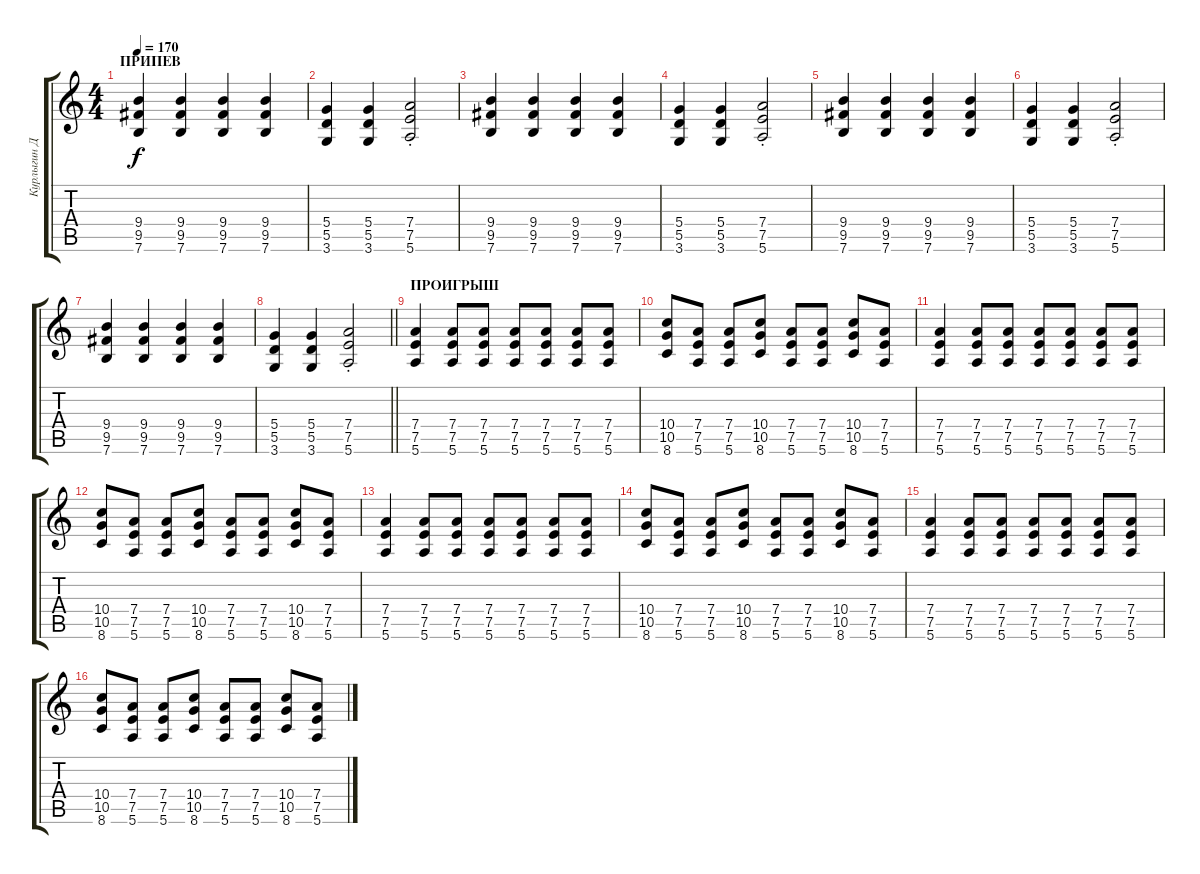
\track ("Курлыгин Дмитрий" "Курлыгин Д") {instrument distortionguitar}
\staff {score tabs}
\tuning (E4 B3 G3 D3 A2 E2) {hide}
\ts (4 4)
\section ("" "ПРИПЕВ")
\tempo 170
\clef g2
\ks c
(9.4 9.5 7.6).4{dy f} (9.4 9.5 7.6).4 (9.4 9.5 7.6).4 (9.4 9.5 7.6).4 |
(5.4 5.5 3.6).4 (5.4 5.5 3.6).4 (7.4{st} 7.5{st} 5.6{st}).2 |
(9.4 9.5 7.6).4 (9.4 9.5 7.6).4 (9.4 9.5 7.6).4 (9.4 9.5 7.6).4 |
(5.4 5.5 3.6).4 (5.4 5.5 3.6).4 (7.4{st} 7.5{st} 5.6{st}).2 |
(9.4 9.5 7.6).4 (9.4 9.5 7.6).4 (9.4 9.5 7.6).4 (9.4 9.5 7.6).4 |
(5.4 5.5 3.6).4 (5.4 5.5 3.6).4 (7.4{st} 7.5{st} 5.6{st}).2 |
(9.4 9.5 7.6).4 (9.4 9.5 7.6).4 (9.4 9.5 7.6).4 (9.4 9.5 7.6).4 |
\barLineRight lightlight
(5.4 5.5 3.6).4 (5.4 5.5 3.6).4 (7.4{st} 7.5{st} 5.6{st}).2 |
\section ("" "ПРОИГРЫШ")
(7.4 7.5 5.6).4 (7.4 7.5 5.6).8 (7.4 7.5 5.6).8 (7.4 7.5 5.6).8 (7.4 7.5 5.6).8 (7.4 7.5 5.6).8 (7.4 7.5 5.6).8 |
(10.4 10.5 8.6).8 (7.4 7.5 5.6).8 (7.4 7.5 5.6).8 (10.4 10.5 8.6).8 (7.4 7.5 5.6).8 (7.4 7.5 5.6).8 (10.4 10.5 8.6).8 (7.4 7.5 5.6).8 |
(7.4 7.5 5.6).4 (7.4 7.5 5.6).8 (7.4 7.5 5.6).8 (7.4 7.5 5.6).8 (7.4 7.5 5.6).8 (7.4 7.5 5.6).8 (7.4 7.5 5.6).8 |
(10.4 10.5 8.6).8 (7.4 7.5 5.6).8 (7.4 7.5 5.6).8 (10.4 10.5 8.6).8 (7.4 7.5 5.6).8 (7.4 7.5 5.6).8 (10.4 10.5 8.6).8 (7.4 7.5 5.6).8 |
(7.4 7.5 5.6).4 (7.4 7.5 5.6).8 (7.4 7.5 5.6).8 (7.4 7.5 5.6).8 (7.4 7.5 5.6).8 (7.4 7.5 5.6).8 (7.4 7.5 5.6).8 |
(10.4 10.5 8.6).8 (7.4 7.5 5.6).8 (7.4 7.5 5.6).8 (10.4 10.5 8.6).8 (7.4 7.5 5.6).8 (7.4 7.5 5.6).8 (10.4 10.5 8.6).8 (7.4 7.5 5.6).8 |
(7.4 7.5 5.6).4 (7.4 7.5 5.6).8 (7.4 7.5 5.6).8 (7.4 7.5 5.6).8 (7.4 7.5 5.6).8 (7.4 7.5 5.6).8 (7.4 7.5 5.6).8 |
(10.4 10.5 8.6).8 (7.4 7.5 5.6).8 (7.4 7.5 5.6).8 (10.4 10.5 8.6).8 (7.4 7.5 5.6).8 (7.4 7.5 5.6).8 (10.4 10.5 8.6).8 (7.4 7.5 5.6).8
